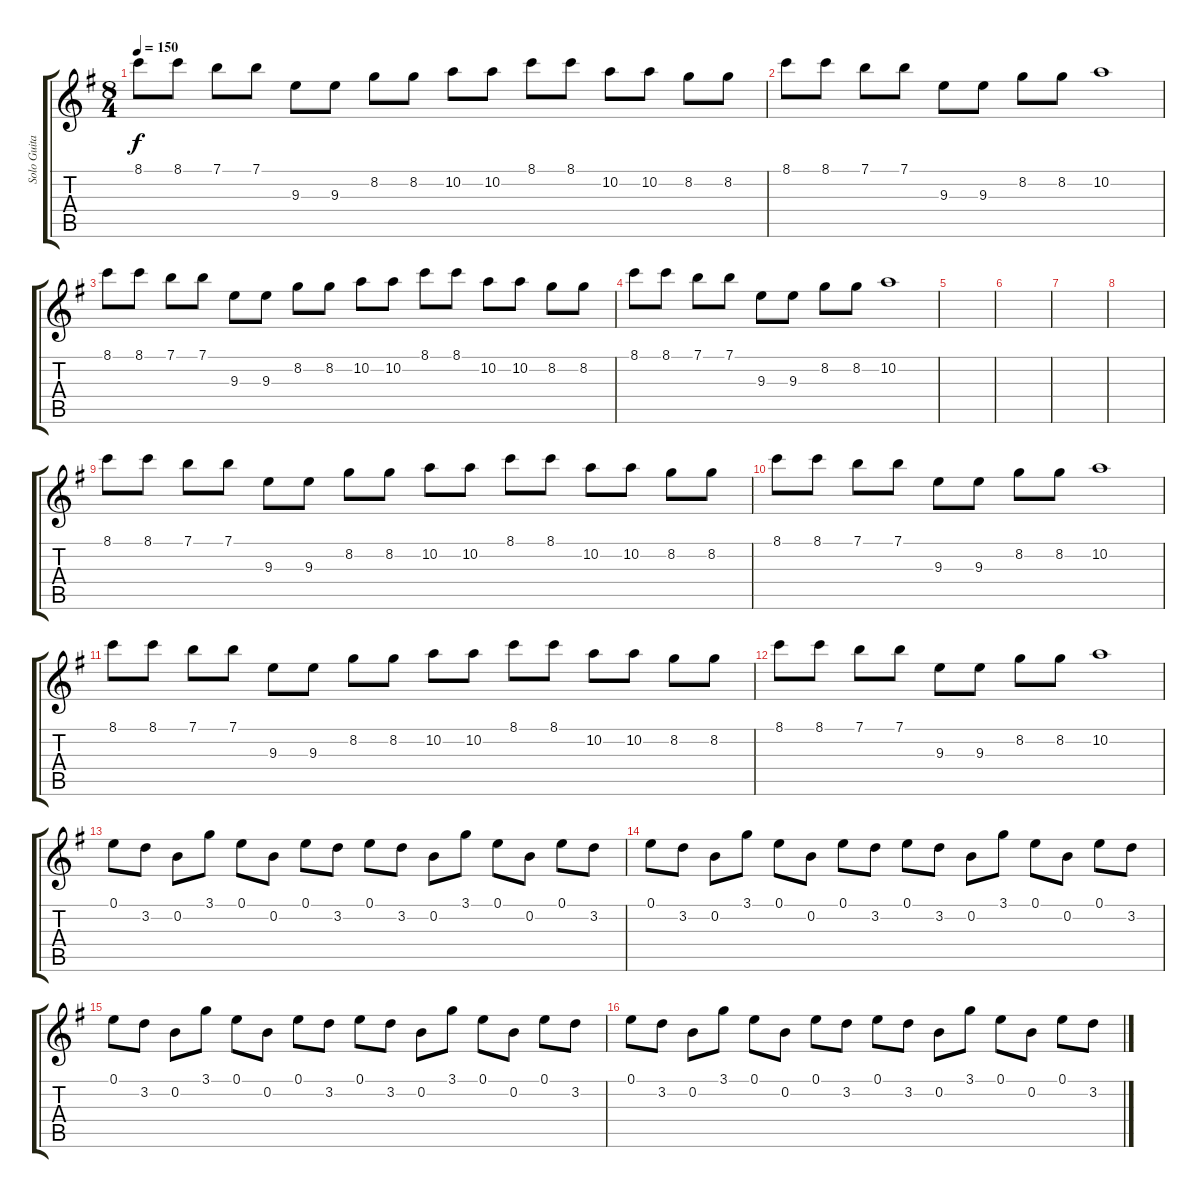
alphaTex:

\track ("Solo Guitar" "Solo Guita") {instrument overdrivenguitar}
\staff {score tabs}
\tuning (E4 B3 G3 D3 A2 E2) {hide}
\ts (8 4)
\tempo 150
\clef g2
\ks g
8.1.8{dy f instrument overdrivenguitar} 8.1.8 7.1.8 7.1.8 9.3.8 9.3.8 8.2.8 8.2.8 10.2.8 10.2.8 8.1.8 8.1.8 10.2.8 10.2.8 8.2.8 8.2.8 |
8.1.8 8.1.8 7.1.8 7.1.8 9.3.8 9.3.8 8.2.8 8.2.8 10.2.1 |
8.1.8 8.1.8 7.1.8 7.1.8 9.3.8 9.3.8 8.2.8 8.2.8 10.2.8 10.2.8 8.1.8 8.1.8 10.2.8 10.2.8 8.2.8 8.2.8 |
8.1.8 8.1.8 7.1.8 7.1.8 9.3.8 9.3.8 8.2.8 8.2.8 10.2.1 |
|
|
|
|
8.1.8 8.1.8 7.1.8 7.1.8 9.3.8 9.3.8 8.2.8 8.2.8 10.2.8 10.2.8 8.1.8 8.1.8 10.2.8 10.2.8 8.2.8 8.2.8 |
8.1.8 8.1.8 7.1.8 7.1.8 9.3.8 9.3.8 8.2.8 8.2.8 10.2.1 |
8.1.8 8.1.8 7.1.8 7.1.8 9.3.8 9.3.8 8.2.8 8.2.8 10.2.8 10.2.8 8.1.8 8.1.8 10.2.8 10.2.8 8.2.8 8.2.8 |
8.1.8 8.1.8 7.1.8 7.1.8 9.3.8 9.3.8 8.2.8 8.2.8 10.2.1 |
0.1.8 3.2.8 0.2.8 3.1.8 0.1.8 0.2.8 0.1.8 3.2.8 0.1.8 3.2.8 0.2.8 3.1.8 0.1.8 0.2.8 0.1.8 3.2.8 |
0.1.8 3.2.8 0.2.8 3.1.8 0.1.8 0.2.8 0.1.8 3.2.8 0.1.8 3.2.8 0.2.8 3.1.8 0.1.8 0.2.8 0.1.8 3.2.8 |
0.1.8 3.2.8 0.2.8 3.1.8 0.1.8 0.2.8 0.1.8 3.2.8 0.1.8 3.2.8 0.2.8 3.1.8 0.1.8 0.2.8 0.1.8 3.2.8 |
0.1.8 3.2.8 0.2.8 3.1.8 0.1.8 0.2.8 0.1.8 3.2.8 0.1.8 3.2.8 0.2.8 3.1.8 0.1.8 0.2.8 0.1.8 3.2.8
